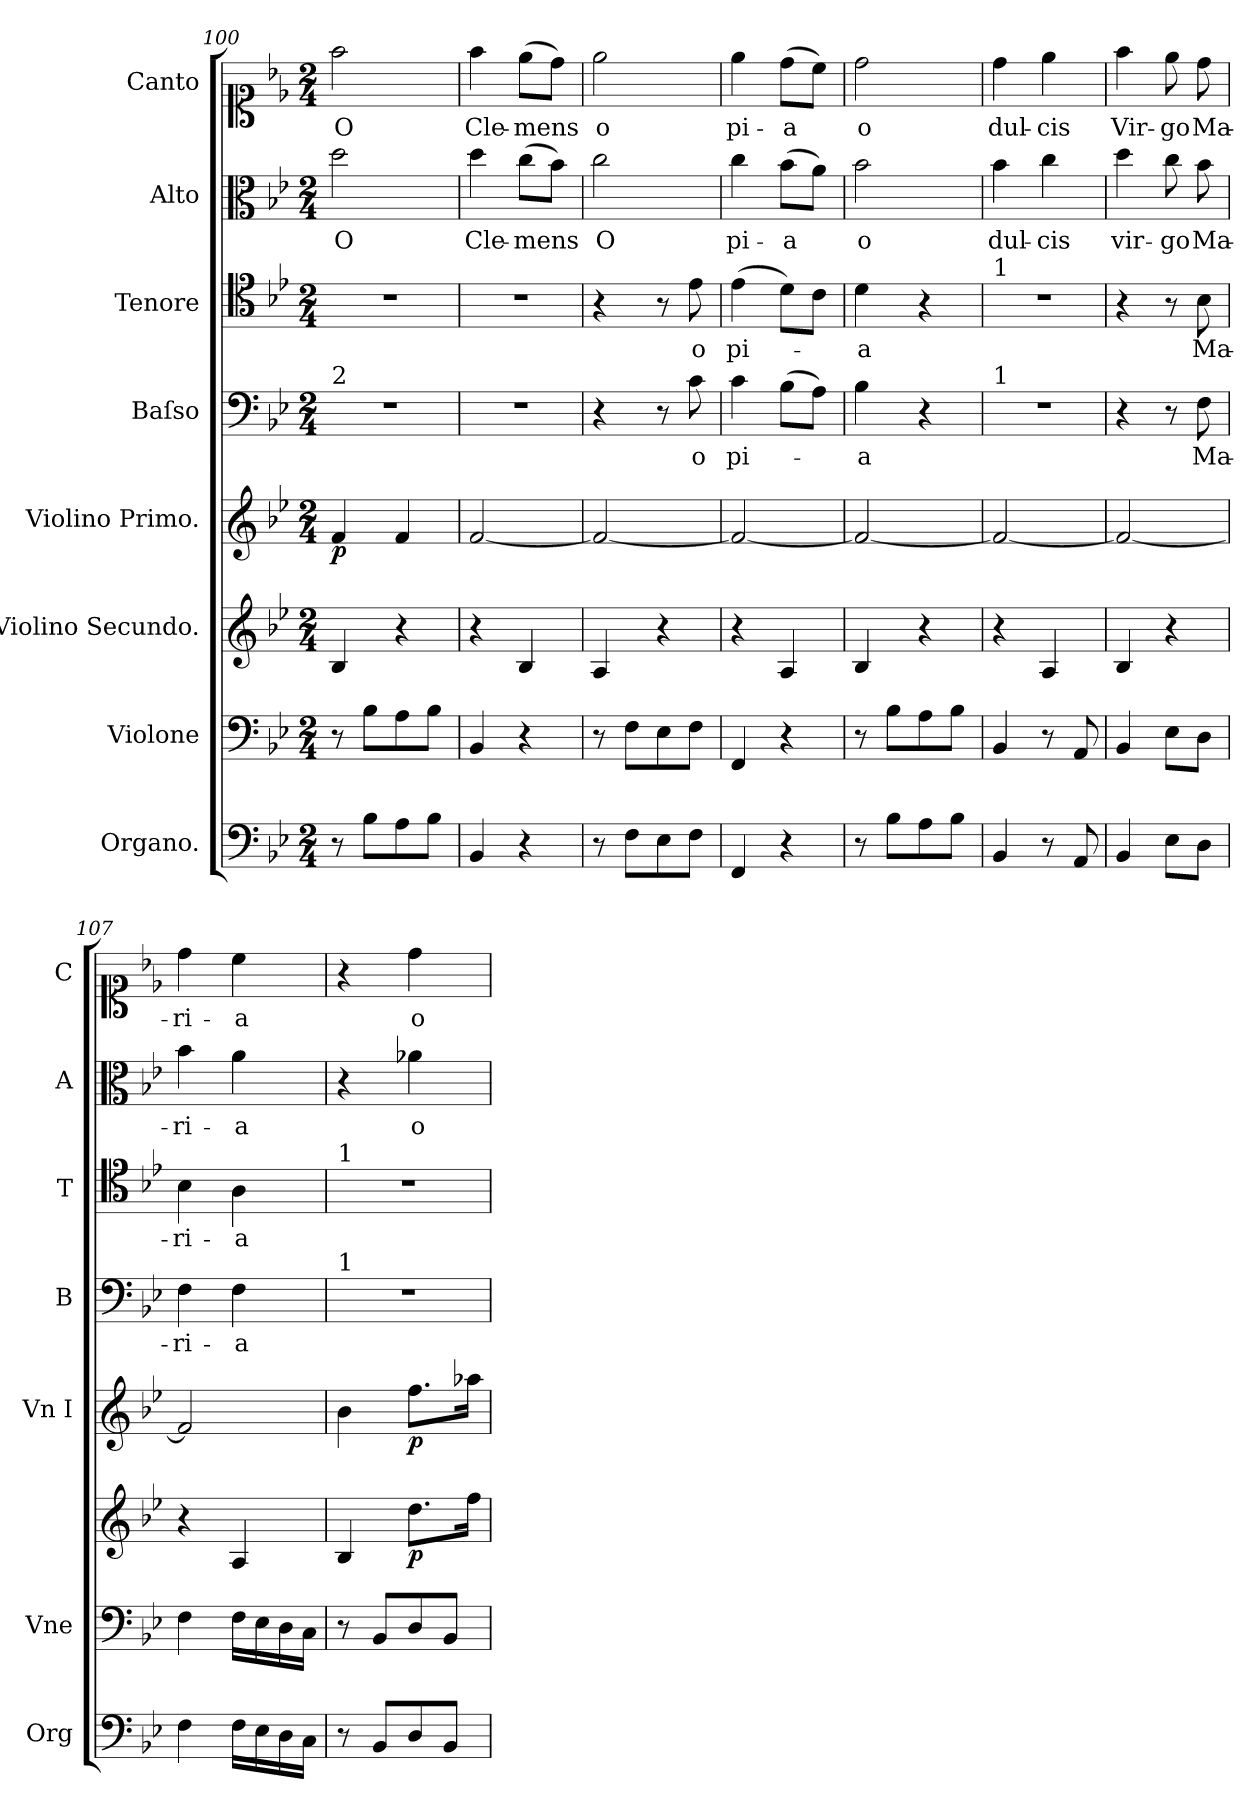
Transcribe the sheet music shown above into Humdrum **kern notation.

**kern	**kern	**kern	**dynam	**kern	**dynam	**kern	**text	**kern	**text	**kern	**text	**kern	**text
*part8	*part7	*part6	*part6	*part5	*part5	*part4	*part4	*part3	*part3	*part2	*part2	*part1	*part1
*staff8	*staff7	*staff6	*staff6	*staff5	*staff5	*staff4	*staff4	*staff3	*staff3	*staff2	*staff2	*staff1	*staff1
*I"Organo.	*I"Violone	*I"Violino Secundo.	*	*I"Violino Primo.	*	*I"Baſso	*	*I"Tenore	*	*I"Alto	*	*I"Canto	*
*I'Org	*I'Vne	*	*	*I'Vn I	*	*I'B	*	*I'T	*	*I'A	*	*I'C	*
*clefF4	*clefF4	*clefG2	*	*clefG2	*	*clefF4	*	*clefC4	*	*clefC3	*	*clefC1	*
*k[b-e-]	*k[b-e-]	*k[b-e-]	*	*k[b-e-]	*	*k[b-e-]	*	*k[b-e-]	*	*k[b-e-]	*	*k[b-e-]	*
*g:	*g:	*g:	*	*g:	*	*g:	*	*g:	*	*g:	*	*g:	*
*M2/4	*M2/4	*M2/4	*	*M2/4	*	*M2/4	*	*M2/4	*	*M2/4	*	*M2/4	*
=100	=100	=100	=100	=100	=100	=100	=100	=100	=100	=100	=100	=100	=100
!	!	!	!	!	!	!LO:TX:a:t=2	!	!	!	!	!	!	!
!	!	!	!	!	!LO:DY:b	!	!	!	!	!	!	!	!
8r	8r	4B-/	.	4f/	p	2r	.	2r	.	2dd\	O	2ff\	O
8B-\L	8B-\L	.	.	.	.	.	.	.	.	.	.	.	.
8A\	8A\	4r	.	4f/	.	.	.	.	.	.	.	.	.
8B-\J	8B-\J	.	.	.	.	.	.	.	.	.	.	.	.
=101	=101	=101	=101	=101	=101	=101	=101	=101	=101	=101	=101	=101	=101
4BB-/	4BB-/	4r	.	[2f/	.	2r	.	2r	.	4dd\	Cle-	4ff\	Cle-
4r	4r	4B-/	.	.	.	.	.	.	.	(8cc\L	-mens	(8ee-\L	-mens
.	.	.	.	.	.	.	.	.	.	8b-\J)	.	8dd\J)	.
=102	=102	=102	=102	=102	=102	=102	=102	=102	=102	=102	=102	=102	=102
8r	8r	4A/	.	2f/_	.	4r	.	4r	.	2cc\	O	2ee-\	o
8F\L	8F\L	.	.	.	.	.	.	.	.	.	.	.	.
8E-\	8E-\	4r	.	.	.	8r	.	8r	.	.	.	.	.
8F\J	8F\J	.	.	.	.	8c\	o	8e-\	o	.	.	.	.
=103	=103	=103	=103	=103	=103	=103	=103	=103	=103	=103	=103	=103	=103
4FF/	4FF/	4r	.	2f/_	.	4c\	pi-	(4e-\	pi-	4cc\	pi-	4ee-\	pi-
4r	4r	4A/	.	.	.	(8B-\L	.	8d\L)	.	(8b-\L	-a	(8dd\L	-a
.	.	.	.	.	.	8A\J)	.	8c\J	.	8a\J)	.	8cc\J)	.
=104	=104	=104	=104	=104	=104	=104	=104	=104	=104	=104	=104	=104	=104
8r	8r	4B-/	.	2f/_	.	4B-\	-a	4d\	-a	2b-\	o	2dd\	o
8B-\L	8B-\L	.	.	.	.	.	.	.	.	.	.	.	.
8A\	8A\	4r	.	.	.	4r	.	4r	.	.	.	.	.
8B-\J	8B-\J	.	.	.	.	.	.	.	.	.	.	.	.
=105	=105	=105	=105	=105	=105	=105	=105	=105	=105	=105	=105	=105	=105
!	!	!	!	!	!	!	!	!LO:TX:a:t=1	!	!	!	!	!
!	!	!	!	!	!	!LO:TX:a:t=1	!	!	!	!	!	!	!
4BB-/	4BB-/	4r	.	2f/_	.	2r	.	2r	.	4b-\	dul-	4dd\	dul-
8r	8r	4A/	.	.	.	.	.	.	.	4cc\	-cis	4ee-\	-cis
8AA/	8AA/	.	.	.	.	.	.	.	.	.	.	.	.
=106	=106	=106	=106	=106	=106	=106	=106	=106	=106	=106	=106	=106	=106
4BB-/	4BB-/	4B-/	.	2f/_	.	4r	.	4r	.	4dd\	vir-	4ff\	Vir-
8E-\L	8E-\L	4r	.	.	.	8r	.	8r	.	8cc\	-go	8ee-\	-go
8D\J	8D\J	.	.	.	.	8F\	Ma-	8B-\	Ma-	8b-\	Ma-	8dd\	Ma-
=107	=107	=107	=107	=107	=107	=107	=107	=107	=107	=107	=107	=107	=107
4F\	4F\	4r	.	2f/]	.	4F\	-ri-	4B-\	-ri-	4b-\	-ri-	4dd\	-ri-
16F\LL	16F\LL	4A/	.	.	.	4F\	-a	4A\	-a	4a\	-a	4cc\	-a
16E-\	16E-\	.	.	.	.	.	.	.	.	.	.	.	.
16D\	16D\	.	.	.	.	.	.	.	.	.	.	.	.
16C\JJ	16C\JJ	.	.	.	.	.	.	.	.	.	.	.	.
=108	=108	=108	=108	=108	=108	=108	=108	=108	=108	=108	=108	=108	=108
!	!	!	!	!	!	!	!	!LO:TX:a:t=1	!	!	!	!	!
!	!	!	!	!	!	!LO:TX:a:t=1	!	!	!	!	!	!	!
8r	8r	4B-/	.	4b-\	.	2r	.	2r	.	4r	.	4r	.
8BB-/L	8BB-/L	.	.	.	.	.	.	.	.	.	.	.	.
!	!	!	!	!	!LO:DY:b	!	!	!	!	!	!	!	!
8D/	8D/	8.dd\L	p	8.ff\L	p	.	.	.	.	4a-X\	o	4dd\	o
8BB-/J	8BB-/J	.	.	.	.	.	.	.	.	.	.	.	.
.	.	16ff\Jk	.	16aa-X\Jk	.	.	.	.	.	.	.	.	.
=	=	=	=	=	=	=	=	=	=	=	=	=	=
*-	*-	*-	*-	*-	*-	*-	*-	*-	*-	*-	*-	*-	*-
